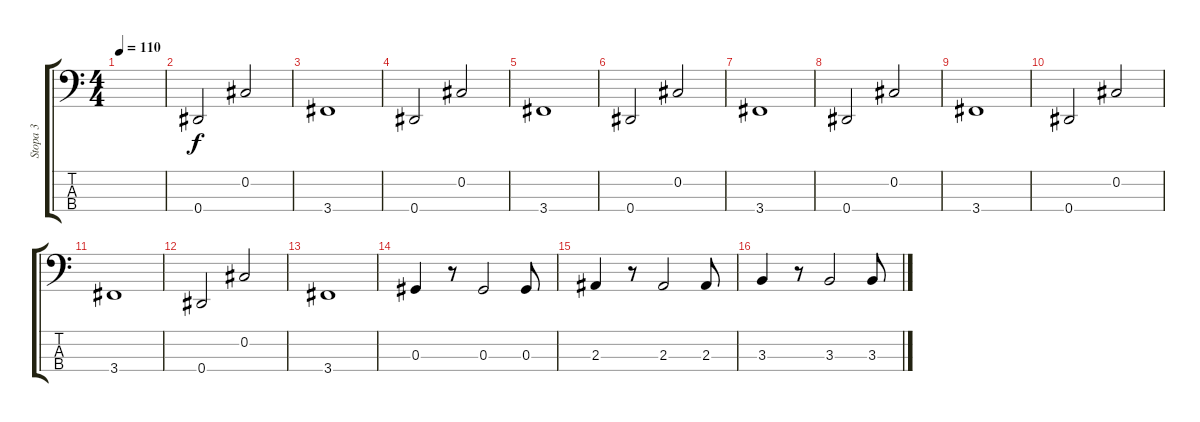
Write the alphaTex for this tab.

\track ("Stopa 3" "Stopa 3") {instrument electricbassfinger}
\staff {score tabs}
\tuning (Gb2 Db2 Ab1 Eb1) {hide}
\ts (4 4)
\tempo 110
\clef f4
\ks c
|
0.4.2 0.2.2 |
3.4.1 |
0.4.2 0.2.2 |
3.4.1 |
0.4.2 0.2.2 |
3.4.1 |
0.4.2 0.2.2 |
3.4.1 |
0.4.2 0.2.2 |
3.4.1 |
0.4.2 0.2.2 |
3.4.1 |
0.3.4 r.8 0.3.2 0.3.8 |
2.3.4 r.8 2.3.2 2.3.8 |
3.3.4 r.8 3.3.2 3.3.8
